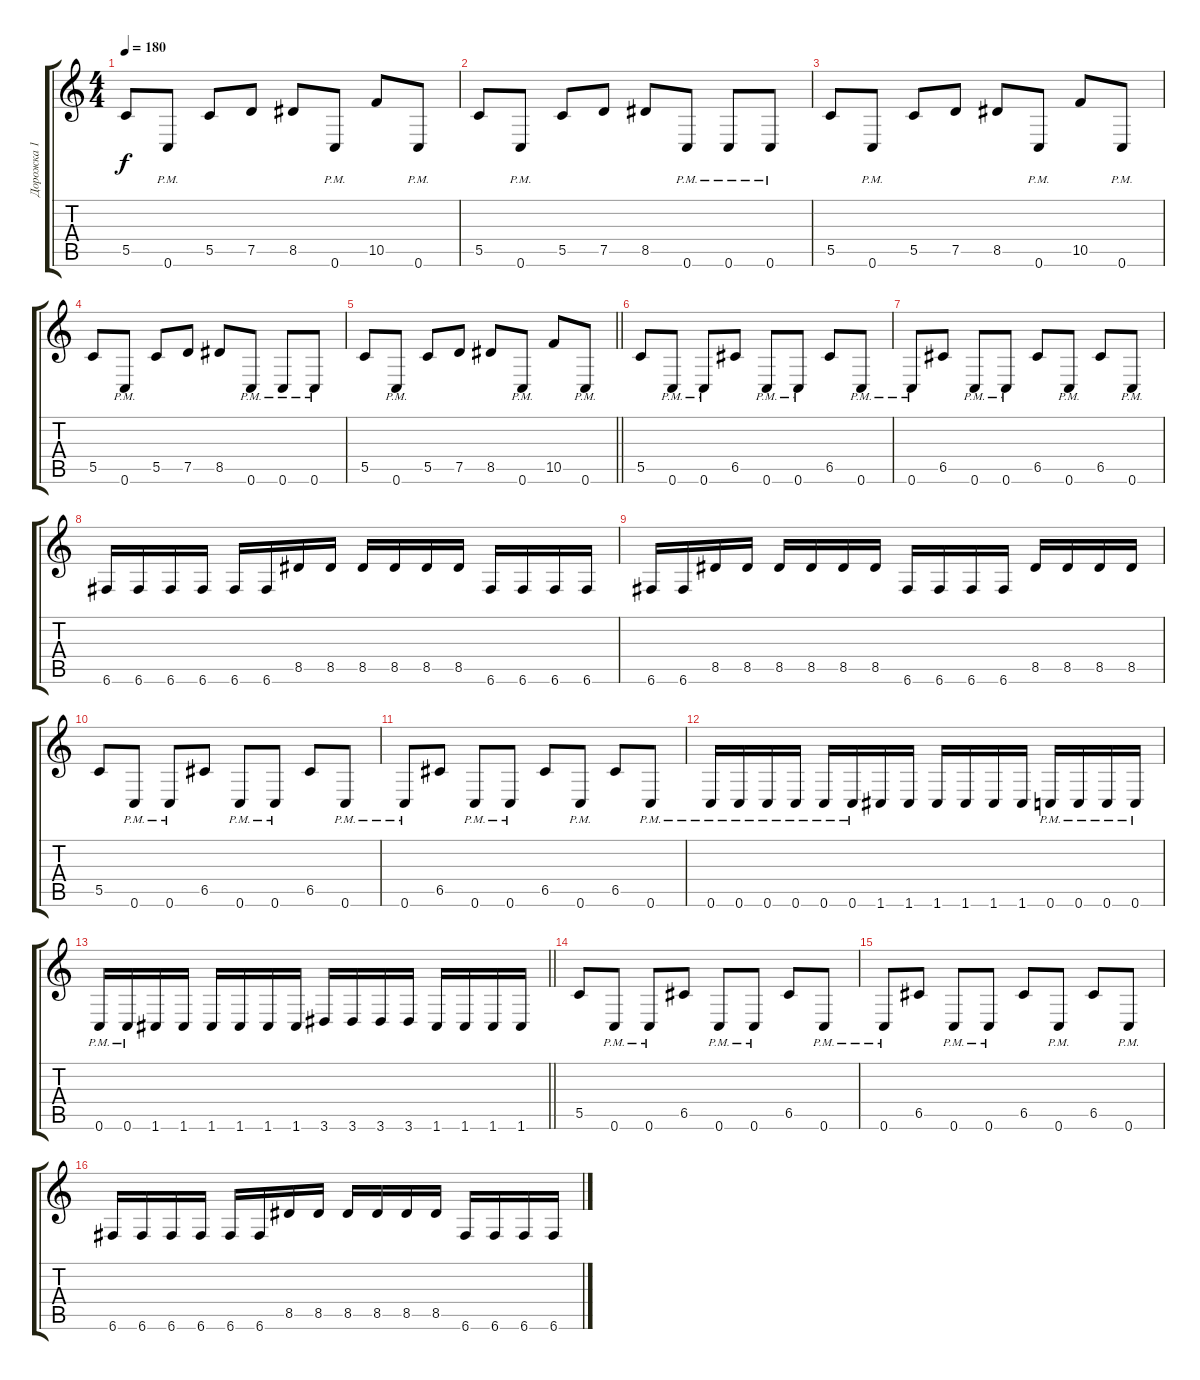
\track ("Дорожка 1" "Дорожка 1") {instrument distortionguitar}
\staff {score tabs}
\tuning (D4 A3 F3 C3 G2 C2) {hide}
\ts (4 4)
\tempo 180
\clef g2
\ks c
5.5.8{dy f} 0.6{pm}.8 5.5.8 7.5.8 8.5.8 0.6{pm}.8 10.5.8 0.6{pm}.8 |
5.5.8 0.6{pm}.8 5.5.8 7.5.8 8.5.8 0.6{pm}.8 0.6{pm}.8 0.6{pm}.8 |
5.5.8 0.6{pm}.8 5.5.8 7.5.8 8.5.8 0.6{pm}.8 10.5.8 0.6{pm}.8 |
5.5.8 0.6{pm}.8 5.5.8 7.5.8 8.5.8 0.6{pm}.8 0.6{pm}.8 0.6{pm}.8 |
\barLineRight lightlight
5.5.8 0.6{pm}.8 5.5.8 7.5.8 8.5.8 0.6{pm}.8 10.5.8 0.6{pm}.8 |
\section ("" "")
5.5.8 0.6{pm}.8 0.6{pm}.8 6.5.8 0.6{pm}.8 0.6{pm}.8 6.5.8 0.6{pm}.8 |
0.6{pm}.8 6.5.8 0.6{pm}.8 0.6{pm}.8 6.5.8 0.6{pm}.8 6.5.8 0.6{pm}.8 |
6.6.16 6.6.16 6.6.16 6.6.16 6.6.16 6.6.16 8.5.16 8.5.16 8.5.16 8.5.16 8.5.16 8.5.16 6.6.16 6.6.16 6.6.16 6.6.16 |
6.6.16 6.6.16 8.5.16 8.5.16 8.5.16 8.5.16 8.5.16 8.5.16 6.6.16 6.6.16 6.6.16 6.6.16 8.5.16 8.5.16 8.5.16 8.5.16 |
5.5.8 0.6{pm}.8 0.6{pm}.8 6.5.8 0.6{pm}.8 0.6{pm}.8 6.5.8 0.6{pm}.8 |
0.6{pm}.8 6.5.8 0.6{pm}.8 0.6{pm}.8 6.5.8 0.6{pm}.8 6.5.8 0.6{pm}.8 |
0.6{pm}.16 0.6{pm}.16 0.6{pm}.16 0.6{pm}.16 0.6{pm}.16 0.6{pm}.16 1.6.16 1.6.16 1.6.16 1.6.16 1.6.16 1.6.16 0.6{pm}.16 0.6{pm}.16 0.6{pm}.16 0.6{pm}.16 |
\barLineRight lightlight
0.6{pm}.16 0.6{pm}.16 1.6.16 1.6.16 1.6.16 1.6.16 1.6.16 1.6.16 3.6.16 3.6.16 3.6.16 3.6.16 1.6.16 1.6.16 1.6.16 1.6.16 |
5.5.8 0.6{pm}.8 0.6{pm}.8 6.5.8 0.6{pm}.8 0.6{pm}.8 6.5.8 0.6{pm}.8 |
0.6{pm}.8 6.5.8 0.6{pm}.8 0.6{pm}.8 6.5.8 0.6{pm}.8 6.5.8 0.6{pm}.8 |
6.6.16 6.6.16 6.6.16 6.6.16 6.6.16 6.6.16 8.5.16 8.5.16 8.5.16 8.5.16 8.5.16 8.5.16 6.6.16 6.6.16 6.6.16 6.6.16
